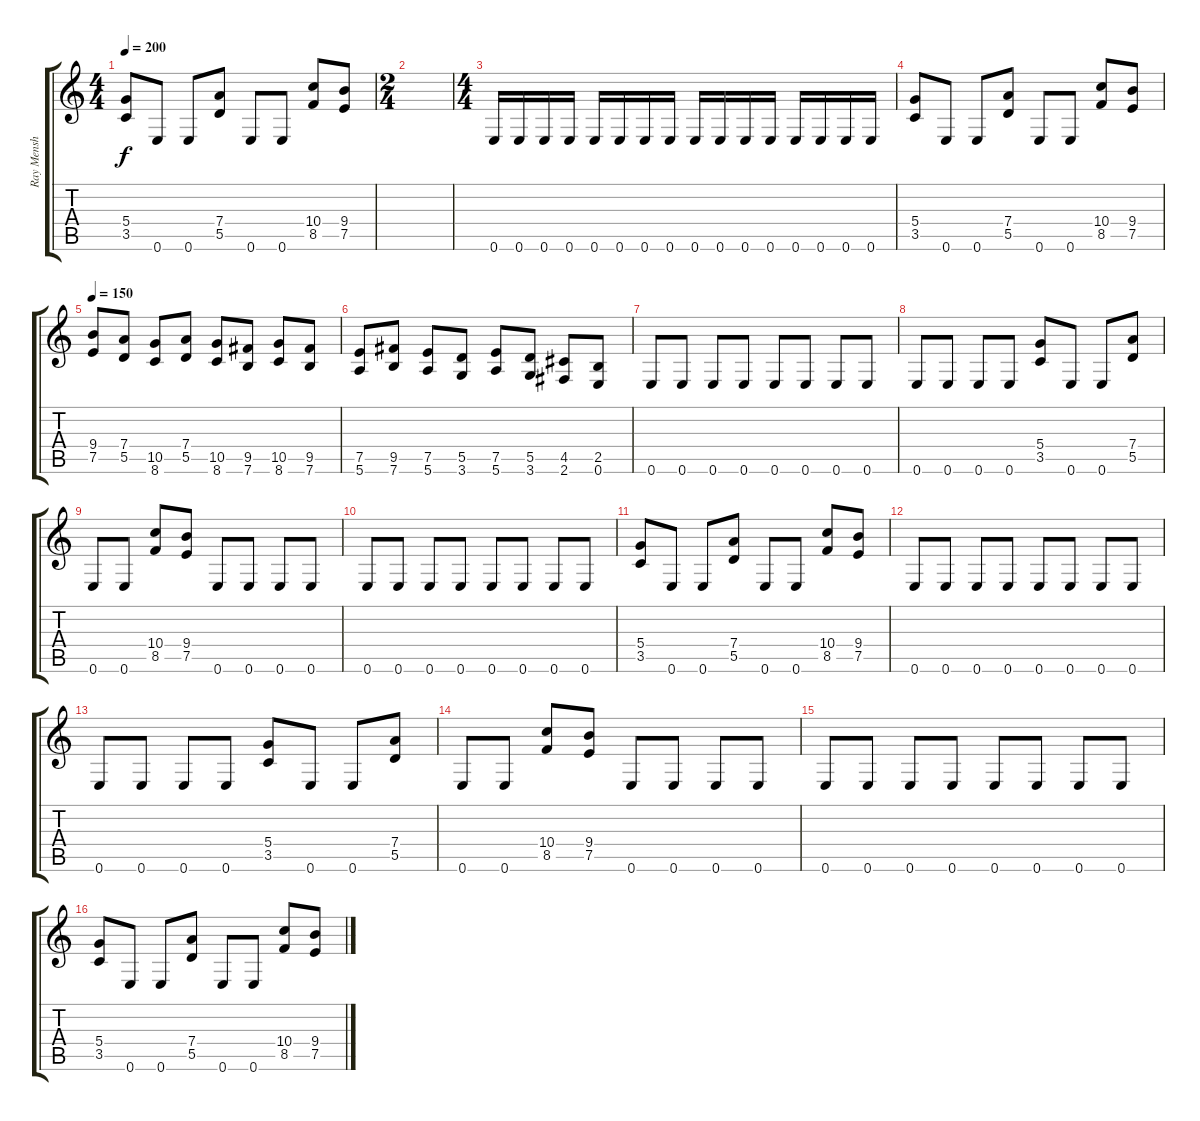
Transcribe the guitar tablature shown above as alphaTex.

\track ("Ray Mensh (Guitar)" "Ray Mensh ") {instrument distortionguitar}
\staff {score tabs}
\tuning (E4 B3 G3 D3 A2 E2) {hide}
\ts (4 4)
\tempo 200
\clef g2
\ks c
(5.4 3.5).8{dy f} 0.6.8 0.6.8 (7.4 5.5).8 0.6.8 0.6.8 (10.4 8.5).8 (9.4 7.5).8 |
\ts (2 4)
|
\ts (4 4)
0.6.16 0.6.16 0.6.16 0.6.16 0.6.16 0.6.16 0.6.16 0.6.16 0.6.16 0.6.16 0.6.16 0.6.16 0.6.16 0.6.16 0.6.16 0.6.16 |
(5.4 3.5).8 0.6.8 0.6.8 (7.4 5.5).8 0.6.8 0.6.8 (10.4 8.5).8 (9.4 7.5).8 |
\tempo 150
(9.4 7.5).8 (7.4 5.5).8 (10.5 8.6).8 (7.4 5.5).8 (10.5 8.6).8 (9.5 7.6).8 (10.5 8.6).8 (9.5 7.6).8 |
(7.5 5.6).8 (9.5 7.6).8 (7.5 5.6).8 (5.5 3.6).8 (7.5 5.6).8 (5.5 3.6).8 (4.5 2.6).8 (2.5 0.6).8 |
0.6.8 0.6.8 0.6.8 0.6.8 0.6.8 0.6.8 0.6.8 0.6.8 |
0.6.8 0.6.8 0.6.8 0.6.8 (5.4 3.5).8 0.6.8 0.6.8 (7.4 5.5).8 |
0.6.8 0.6.8 (10.4 8.5).8 (9.4 7.5).8 0.6.8 0.6.8 0.6.8 0.6.8 |
0.6.8 0.6.8 0.6.8 0.6.8 0.6.8 0.6.8 0.6.8 0.6.8 |
(5.4 3.5).8 0.6.8 0.6.8 (7.4 5.5).8 0.6.8 0.6.8 (10.4 8.5).8 (9.4 7.5).8 |
0.6.8 0.6.8 0.6.8 0.6.8 0.6.8 0.6.8 0.6.8 0.6.8 |
0.6.8 0.6.8 0.6.8 0.6.8 (5.4 3.5).8 0.6.8 0.6.8 (7.4 5.5).8 |
0.6.8 0.6.8 (10.4 8.5).8 (9.4 7.5).8 0.6.8 0.6.8 0.6.8 0.6.8 |
0.6.8 0.6.8 0.6.8 0.6.8 0.6.8 0.6.8 0.6.8 0.6.8 |
(5.4 3.5).8 0.6.8 0.6.8 (7.4 5.5).8 0.6.8 0.6.8 (10.4 8.5).8 (9.4 7.5).8
